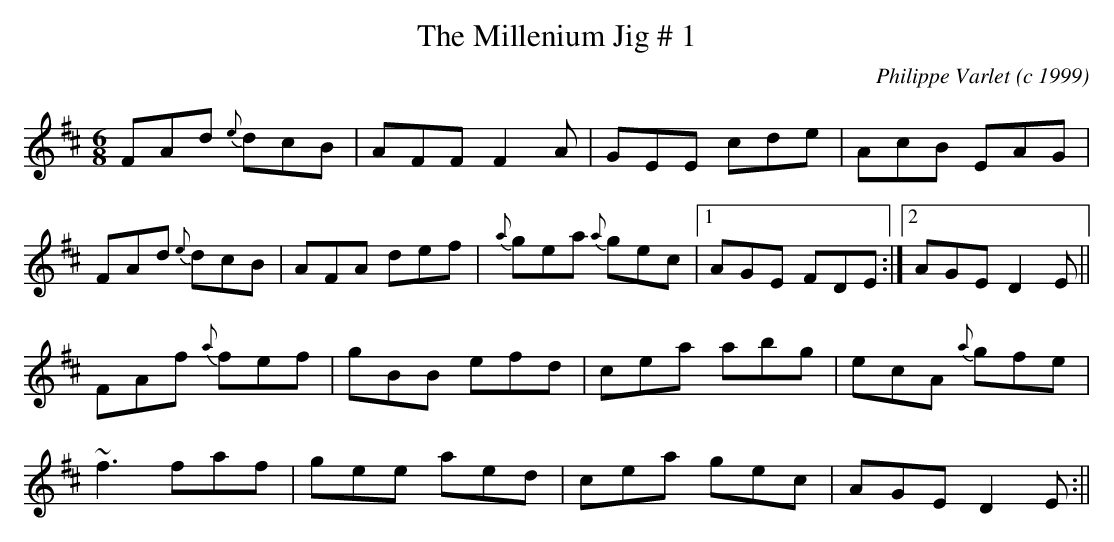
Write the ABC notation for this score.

X:1
T:Millenium Jig # 1, The
M:6/8
L:1/8
C:Philippe Varlet (c 1999)
K:D
FAd {e}dcB | AFF F2 A | GEE cde | AcB EAG |
FAd {e}dcB | AFA def | {a}gea {a}gec |1 AGE FDE :|2 AGE D2 E||
FAf {a}fef | gBB efd | cea abg | ecA {a}gfe |
~f3  faf | gee aed | cea gec | AGE D2 E :||
